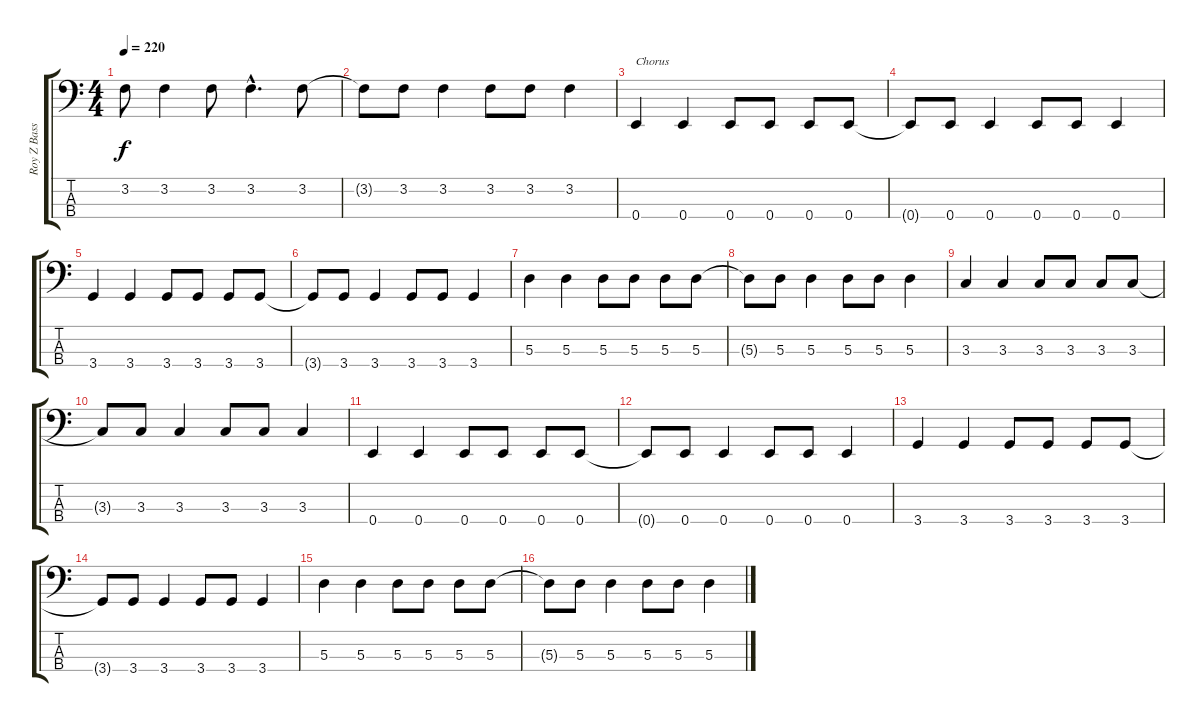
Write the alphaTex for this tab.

\track ("Roy Z Bass" "Roy Z Bass") {instrument electricbasspick}
\staff {score tabs}
\tuning (G2 D2 A1 E1) {hide}
\ts (4 4)
\tempo 220
\clef f4
\ks c
3.2.8{dy f} 3.2.4 3.2.8 3.2{hac}.4{d} 3.2.8 |
3.2{t}.8 3.2.8 3.2.4 3.2.8 3.2.8 3.2.4 |
0.4.4{txt "Chorus"} 0.4.4 0.4.8 0.4.8 0.4.8 0.4.8 |
0.4{t}.8 0.4.8 0.4.4 0.4.8 0.4.8 0.4.4 |
3.4.4 3.4.4 3.4.8 3.4.8 3.4.8 3.4.8 |
3.4{t}.8 3.4.8 3.4.4 3.4.8 3.4.8 3.4.4 |
5.3.4 5.3.4 5.3.8 5.3.8 5.3.8 5.3.8 |
5.3{t}.8 5.3.8 5.3.4 5.3.8 5.3.8 5.3.4 |
3.3.4 3.3.4 3.3.8 3.3.8 3.3.8 3.3.8 |
3.3{t}.8 3.3.8 3.3.4 3.3.8 3.3.8 3.3.4 |
0.4.4 0.4.4 0.4.8 0.4.8 0.4.8 0.4.8 |
0.4{t}.8 0.4.8 0.4.4 0.4.8 0.4.8 0.4.4 |
3.4.4 3.4.4 3.4.8 3.4.8 3.4.8 3.4.8 |
3.4{t}.8 3.4.8 3.4.4 3.4.8 3.4.8 3.4.4 |
5.3.4 5.3.4 5.3.8 5.3.8 5.3.8 5.3.8 |
5.3{t}.8 5.3.8 5.3.4 5.3.8 5.3.8 5.3.4
